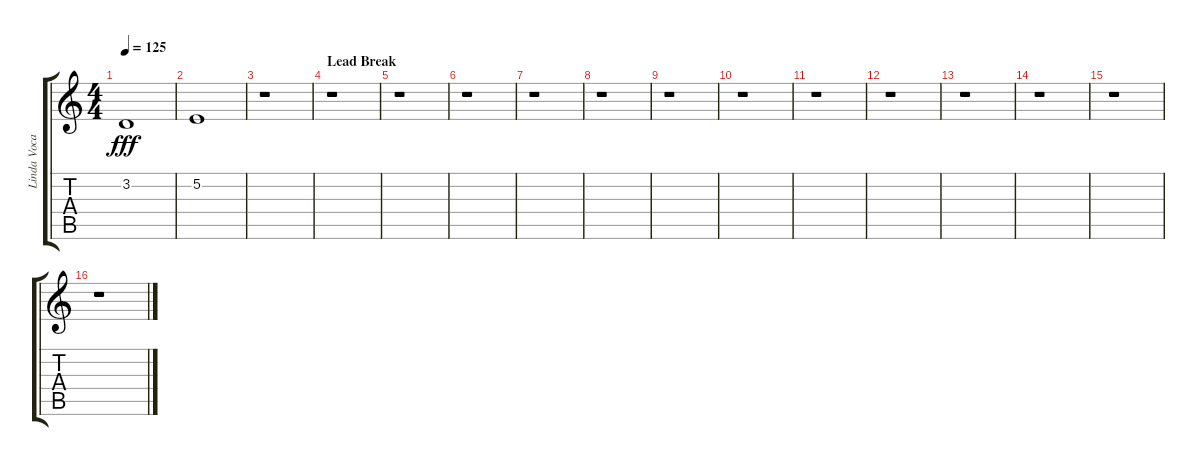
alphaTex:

\track ("Linda Vocal" "Linda Voca") {instrument choiraahs}
\staff {score tabs}
\tuning (E4 B3 G3 D3 A2 E2) {hide}
\ts (4 4)
\tempo 125
\clef g2
\ks c
3.2.1{dy fff} |
5.2.1 |
r.1 |
\section ("" "Lead Break")
r.1 |
r.1 |
r.1 |
r.1 |
r.1 |
r.1 |
r.1 |
r.1 |
r.1 |
r.1 |
r.1 |
r.1 |
r.1
